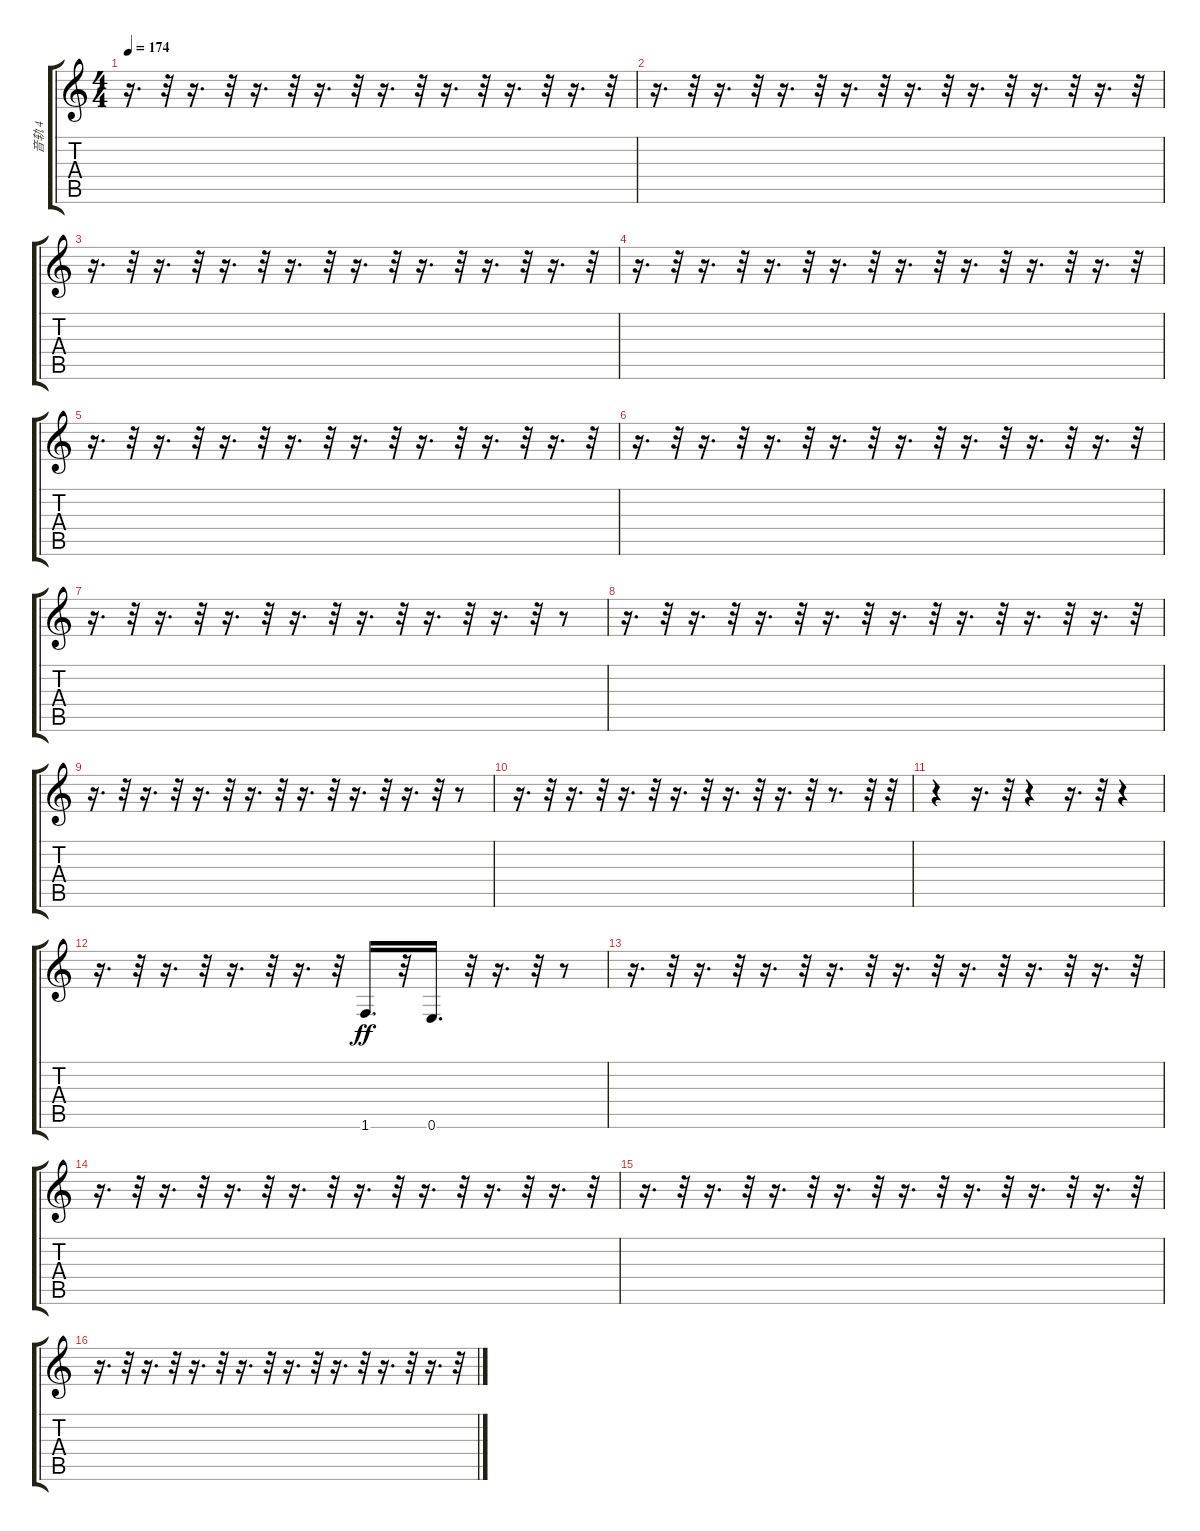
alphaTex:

\track ("音轨 4" "音轨 4") {instrument electricbassfinger}
\staff {score tabs}
\tuning (E4 B3 G3 D3 A2 E2) {hide}
\ts (4 4)
\tempo 174
\clef g2
\ks c
r.16{d dy ff} r.32 r.16{d} r.32 r.16{d} r.32 r.16{d} r.32 r.16{d} r.32 r.16{d} r.32 r.16{d} r.32 r.16{d} r.32 |
r.16{d} r.32 r.16{d} r.32 r.16{d} r.32 r.16{d} r.32 r.16{d} r.32 r.16{d} r.32 r.16{d} r.32 r.16{d} r.32 |
r.16{d} r.32 r.16{d} r.32 r.16{d} r.32 r.16{d} r.32 r.16{d} r.32 r.16{d} r.32 r.16{d} r.32 r.16{d} r.32 |
r.16{d} r.32 r.16{d} r.32 r.16{d} r.32 r.16{d} r.32 r.16{d} r.32 r.16{d} r.32 r.16{d} r.32 r.16{d} r.32 |
r.16{d} r.32 r.16{d} r.32 r.16{d} r.32 r.16{d} r.32 r.16{d} r.32 r.16{d} r.32 r.16{d} r.32 r.16{d} r.32 |
r.16{d} r.32 r.16{d} r.32 r.16{d} r.32 r.16{d} r.32 r.16{d} r.32 r.16{d} r.32 r.16{d} r.32 r.16{d} r.32 |
r.16{d} r.32 r.16{d} r.32 r.16{d} r.32 r.16{d} r.32 r.16{d} r.32 r.16{d} r.32 r.16{d} r.32 r.8 |
r.16{d} r.32 r.16{d} r.32 r.16{d} r.32 r.16{d} r.32 r.16{d} r.32 r.16{d} r.32 r.16{d} r.32 r.16{d} r.32 |
r.16{d} r.32 r.16{d} r.32 r.16{d} r.32 r.16{d} r.32 r.16{d} r.32 r.16{d} r.32 r.16{d} r.32 r.8 |
r.16{d} r.32 r.16{d} r.32 r.16{d} r.32 r.16{d} r.32 r.16{d} r.32 r.16{d} r.32 r.8{d} r.32 r.32 |
r.4 r.16{d} r.32 r.4 r.16{d} r.32 r.4 |
r.16{d} r.32 r.16{d} r.32 r.16{d} r.32 r.16{d} r.32 1.6.16{d} r.32 0.6.16{d} r.32 r.16{d} r.32 r.8 |
r.16{d} r.32 r.16{d} r.32 r.16{d} r.32 r.16{d} r.32 r.16{d} r.32 r.16{d} r.32 r.16{d} r.32 r.16{d} r.32 |
r.16{d} r.32 r.16{d} r.32 r.16{d} r.32 r.16{d} r.32 r.16{d} r.32 r.16{d} r.32 r.16{d} r.32 r.16{d} r.32 |
r.16{d} r.32 r.16{d} r.32 r.16{d} r.32 r.16{d} r.32 r.16{d} r.32 r.16{d} r.32 r.16{d} r.32 r.16{d} r.32 |
r.16{d} r.32 r.16{d} r.32 r.16{d} r.32 r.16{d} r.32 r.16{d} r.32 r.16{d} r.32 r.16{d} r.32 r.16{d} r.32
